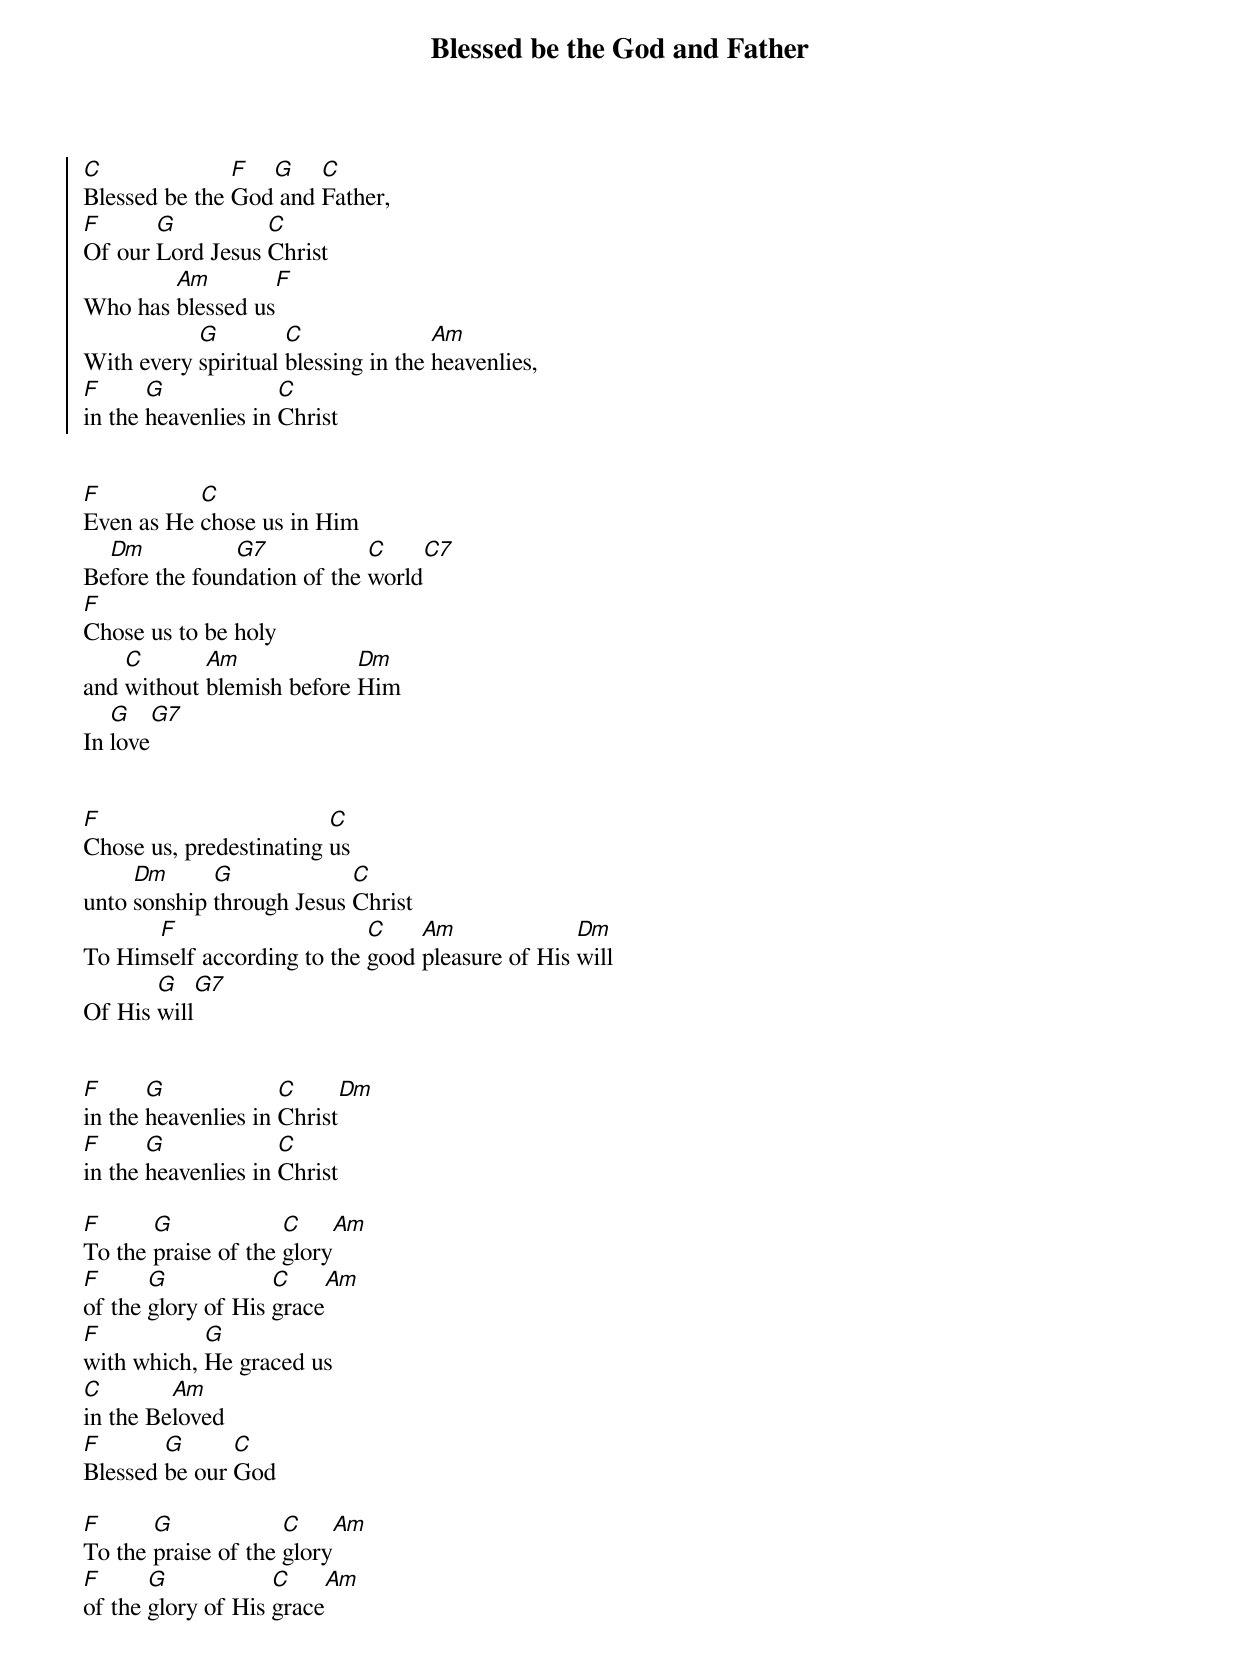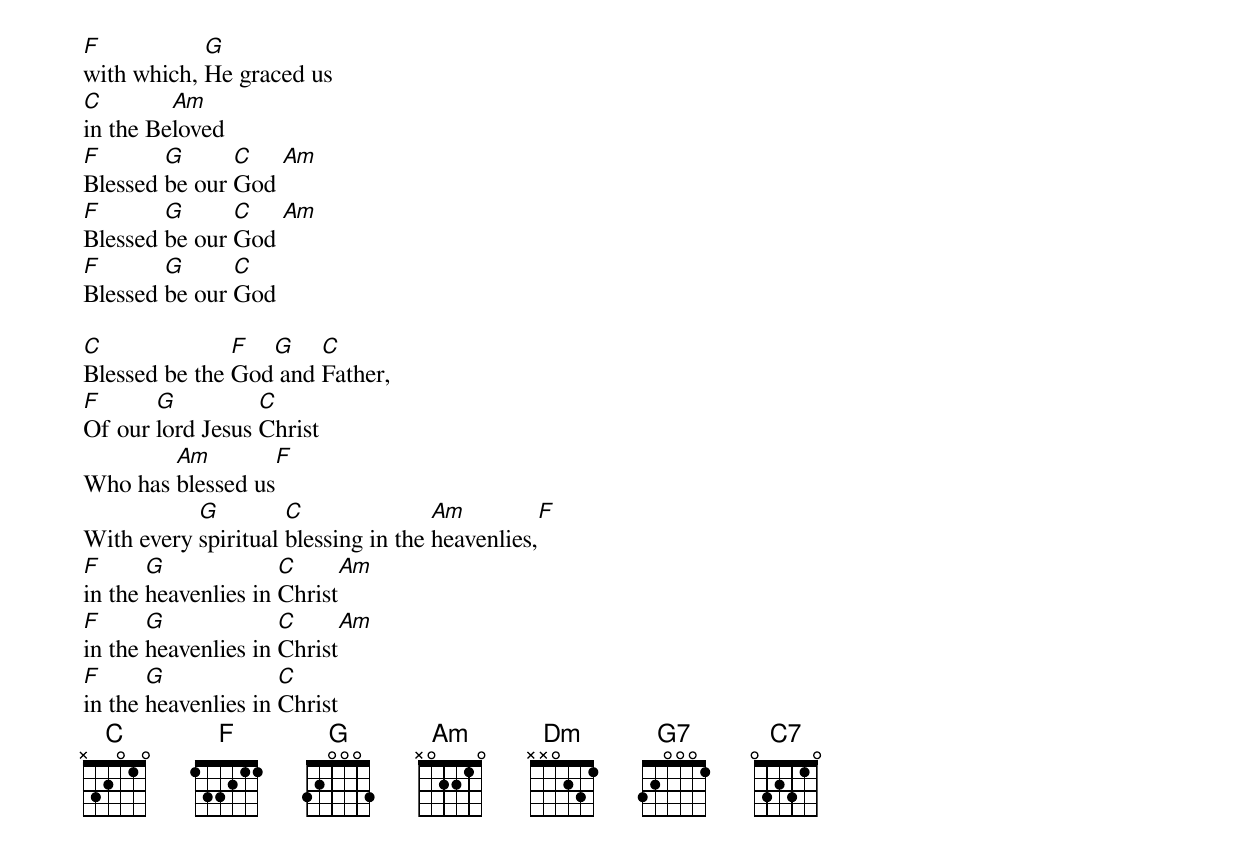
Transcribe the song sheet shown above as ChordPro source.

{title: Blessed be the God and Father}

{start_of_chorus}
[C]Blessed be the [F]God[G] and [C]Father,
[F]Of our [G]Lord Jesus [C]Christ
Who has [Am]blessed us[F]
With every [G]spiritual [C]blessing in the [Am]heavenlies,
[F]in the [G]heavenlies in [C]Christ
{end_of_chorus}

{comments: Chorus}

[F]Even as He [C]chose us in Him
Be[Dm]fore the foun[G7]dation of the [C]world[C7]
[F]Chose us to be holy
and [C]without [Am]blemish before [Dm]Him
In [G]love[G7]

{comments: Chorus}

[F]Chose us, predestinating [C]us
unto [Dm]sonship [G]through Jesus [C]Christ
To Him[F]self according to the [C]good [Am]pleasure of His [Dm]will
Of His [G]will[G7]

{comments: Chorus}

[F]in the [G]heavenlies in [C]Christ[Dm]
[F]in the [G]heavenlies in [C]Christ

[F]To the [G]praise of the [C]glory[Am]
[F]of the [G]glory of His [C]grace[Am]
[F]with which, [G]He graced us
[C]in the Be[Am]loved
[F]Blessed [G]be our [C]God

[F]To the [G]praise of the [C]glory[Am]
[F]of the [G]glory of His [C]grace[Am]
[F]with which, [G]He graced us
[C]in the Be[Am]loved
[F]Blessed [G]be our [C]God [Am]
[F]Blessed [G]be our [C]God [Am]
[F]Blessed [G]be our [C]God

[C]Blessed be the [F]God[G] and [C]Father,
[F]Of our [G]lord Jesus [C]Christ
Who has [Am]blessed us[F]
With every [G]spiritual [C]blessing in the [Am]heavenlies,[F]
[F]in the [G]heavenlies in [C]Christ[Am]
[F]in the [G]heavenlies in [C]Christ[Am]
[F]in the [G]heavenlies in [C]Christ
